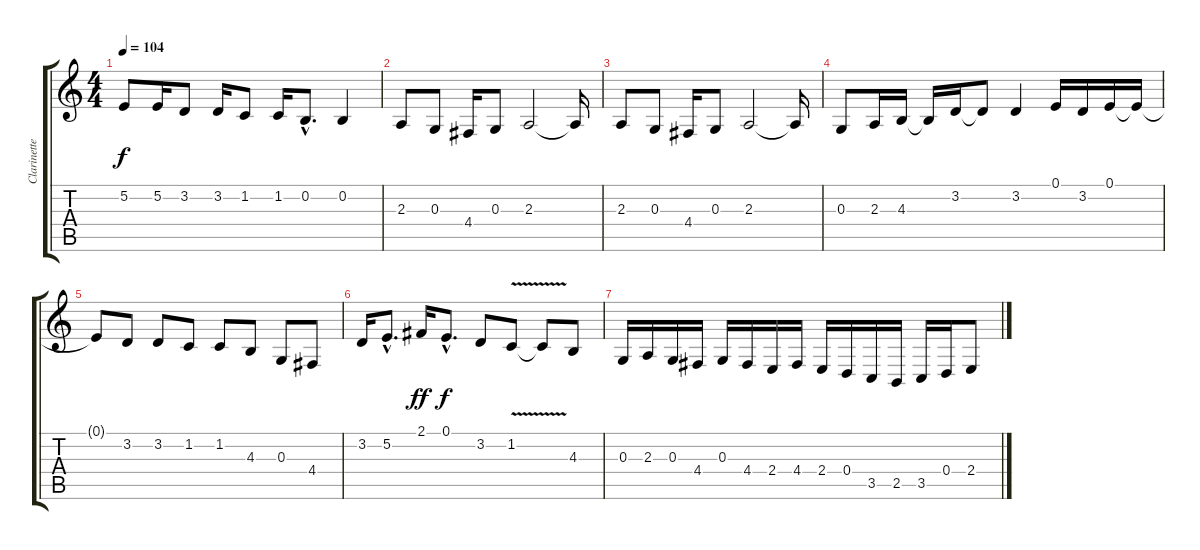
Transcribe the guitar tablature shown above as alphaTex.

\track ("Clarinette" "Clarinette") {instrument clarinet}
\staff {score tabs}
\tuning (E4 B3 G3 D3 A2 E2) {hide}
\ts (4 4)
\tempo 104
\clef g2
\ks c
5.2.8{dy f} 5.2.16 3.2.8 3.2.16 1.2.8 1.2.16 0.2{hac}.8{d} 0.2.4 |
2.3.8 0.3.8 4.4.16 0.3.8 2.3.2 2.3{t}.16 |
2.3.8 0.3.8 4.4.16 0.3.8 2.3.2 2.3{t}.16 |
0.3.8 2.3.16 4.3.16 4.3{t}.16 3.2.16 3.2{t}.8 3.2.4 0.1.16 3.2.16 0.1.16 0.1{t}.16 |
0.1{t}.8 3.2.8 3.2.8 1.2.8 1.2.8 4.3.8 0.3.8 4.4.8 |
3.2.16 5.2{hac}.8{d} 2.1.16{dy ff} 0.1{hac}.8{d dy f} 3.2.8 1.2{v}.8 1.2{t}.8 4.3.8 |
0.3.16 2.3.16 0.3.16 4.4.16 0.3.16 4.4.16 2.4.16 4.4.16 2.4.16 0.4.16 3.5.16 2.5.16 3.5.16 0.4.16 2.4.8
